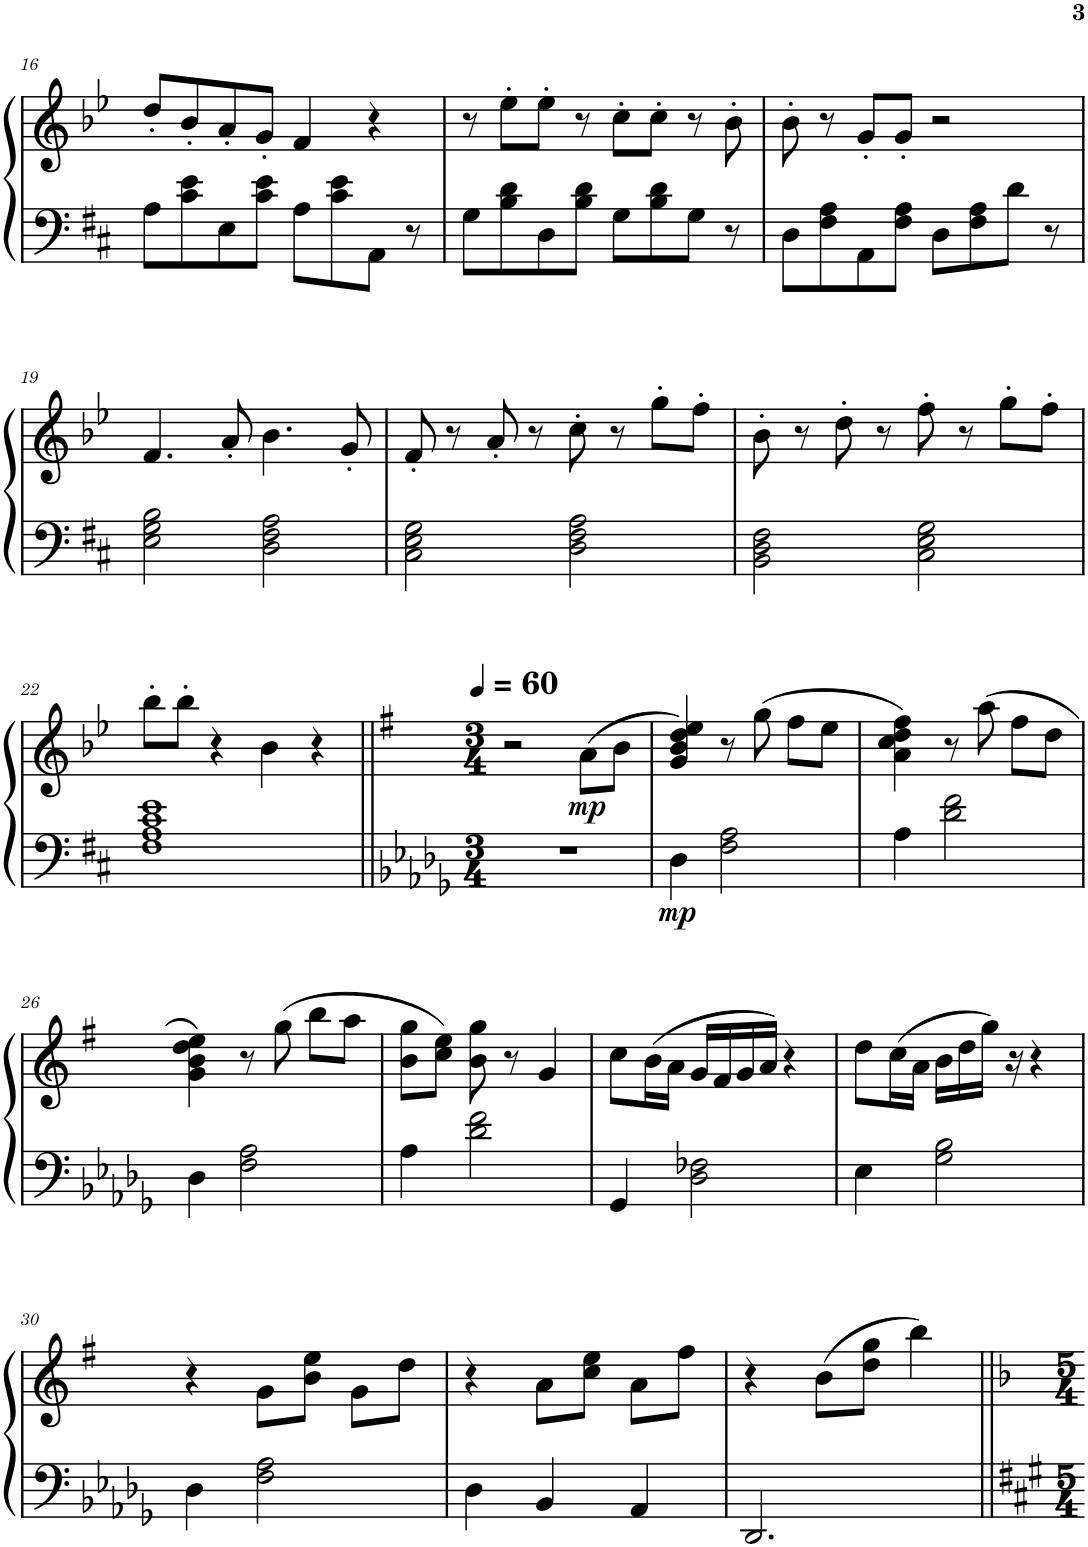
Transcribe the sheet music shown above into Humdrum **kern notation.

**kern	**dynam	**kern	**dynam
*part2	*part2	*part1	*part1
*staff2	*staff2	*staff1	*staff1
*I"Piano	*	*I"Piano	*
*I'Pno	*	*I'Pno	*
!!LO:PB:g=z
*clefF4	*	*clefG2	*
*k[f#c#]	*	*k[b-e-]	*
*M4/4	*	*M4/4	*
=16	=16	=16	=16
8A\L	.	8dd'/L	.
8c#\ 8e\	.	8b-'/	.
8E\	.	8a'/	.
8c#\ 8e\J	.	8g'/J	.
8A\L	.	4f/	.
8c#\ 8e\	.	.	.
8AA\J	.	4r	.
8r	.	.	.
=17	=17	=17	=17
8G\L	.	8r	.
8B\ 8d\	.	8ee-'\L	.
8D\	.	8ee-'\J	.
8B\ 8d\J	.	8r	.
8G\L	.	8cc'\L	.
8B\ 8d\	.	8cc'\J	.
8G\J	.	8r	.
8r	.	8b-'\	.
=18	=18	=18	=18
8D\L	.	8b-'\	.
8F#\ 8A\	.	8r	.
8AA\	.	8g'/L	.
8F#\ 8A\J	.	8g'/J	.
8D\L	.	2r	.
8F#\ 8A\	.	.	.
8d\J	.	.	.
8r	.	.	.
!!LO:LB:g=z
=19	=19	=19	=19
2E\ 2G\ 2B\	.	4.f/	.
.	.	8a'/	.
2D\ 2F#\ 2A\	.	4.b-\	.
.	.	8g'/	.
=20	=20	=20	=20
2C#\ 2E\ 2G\	.	8f'/	.
.	.	8r	.
.	.	8a'/	.
.	.	8r	.
2D\ 2F#\ 2A\	.	8cc'\	.
.	.	8r	.
.	.	8gg'\L	.
.	.	8ff'\J	.
=21	=21	=21	=21
2BB\ 2D\ 2F#\	.	8b-'\	.
.	.	8r	.
.	.	8dd'\	.
.	.	8r	.
2C#\ 2E\ 2G\	.	8ff'\	.
.	.	8r	.
.	.	8gg'\L	.
.	.	8ff'\J	.
!!LO:LB:g=z
=22	=22	=22	=22
1F# 1A 1c# 1e	.	8bb-'\L	.
.	.	8bb-'\J	.
.	.	4r	.
.	.	4b-\	.
.	.	4r	.
=23||	=23||	=23||	=23||
*k[b-e-a-d-g-]	*	*k[f#]	*
*M3/4	*	*M3/4	*
*	*	*MM60	*
2.r	.	2r	.
!	!	!	!LO:DY:b
.	.	(8a\L	mp
.	.	8b\J	.
=24	=24	=24	=24
!	!LO:DY:b	!	!
4D-\	mp	4g/ 4b/ 4dd/ 4ee/)	.
2F\ 2A-\	.	8r	.
.	.	(8gg\	.
.	.	8ff#\L	.
.	.	8ee\J	.
=25	=25	=25	=25
4A-\	.	4a\ 4cc\ 4dd\ 4ff#\)	.
2d-\ 2f\	.	8r	.
.	.	(8aa\	.
.	.	8ff#\L	.
.	.	8dd\J	.
!!LO:LB:g=z
=26	=26	=26	=26
4D-\	.	4g\ 4b\ 4dd\ 4ee\)	.
2F\ 2A-\	.	8r	.
.	.	(8gg\	.
.	.	8bb\L	.
.	.	8aa\J	.
=27	=27	=27	=27
4A-\	.	8b\ 8gg\L	.
.	.	8cc\ 8ee\J)	.
2d-\ 2f\	.	8b\ 8gg\	.
.	.	8r	.
.	.	4g/	.
=28	=28	=28	=28
4GG-/	.	8cc\L	.
.	.	(16b\L	.
.	.	16a\JJ	.
2D-\ 2F-X\	.	16g/LL	.
.	.	16f#/	.
.	.	16g/	.
.	.	16a/JJ)	.
.	.	4r	.
=29	=29	=29	=29
4E-\	.	8dd\L	.
.	.	(16cc\L	.
.	.	16a\JJ	.
2G-\ 2B-\	.	16b\LL	.
.	.	16dd\	.
.	.	16gg\JJ)	.
.	.	16r	.
.	.	4r	.
!!LO:LB:g=z
=30	=30	=30	=30
4D-\	.	4r	.
2F\ 2A-\	.	8g\L	.
.	.	8b\ 8ee\J	.
.	.	8g\L	.
.	.	8dd\J	.
=31	=31	=31	=31
4D-\	.	4r	.
4BB-/	.	8a\L	.
.	.	8cc\ 8ee\J	.
4AA-/	.	8a\L	.
.	.	8ff#\J	.
=32	=32	=32	=32
2.DD-/	.	4r	.
.	.	(8b\L	.
.	.	8dd\ 8gg\J	.
.	.	4bb\)	.
=||	=||	=||	=||
*-	*-	*-	*-
